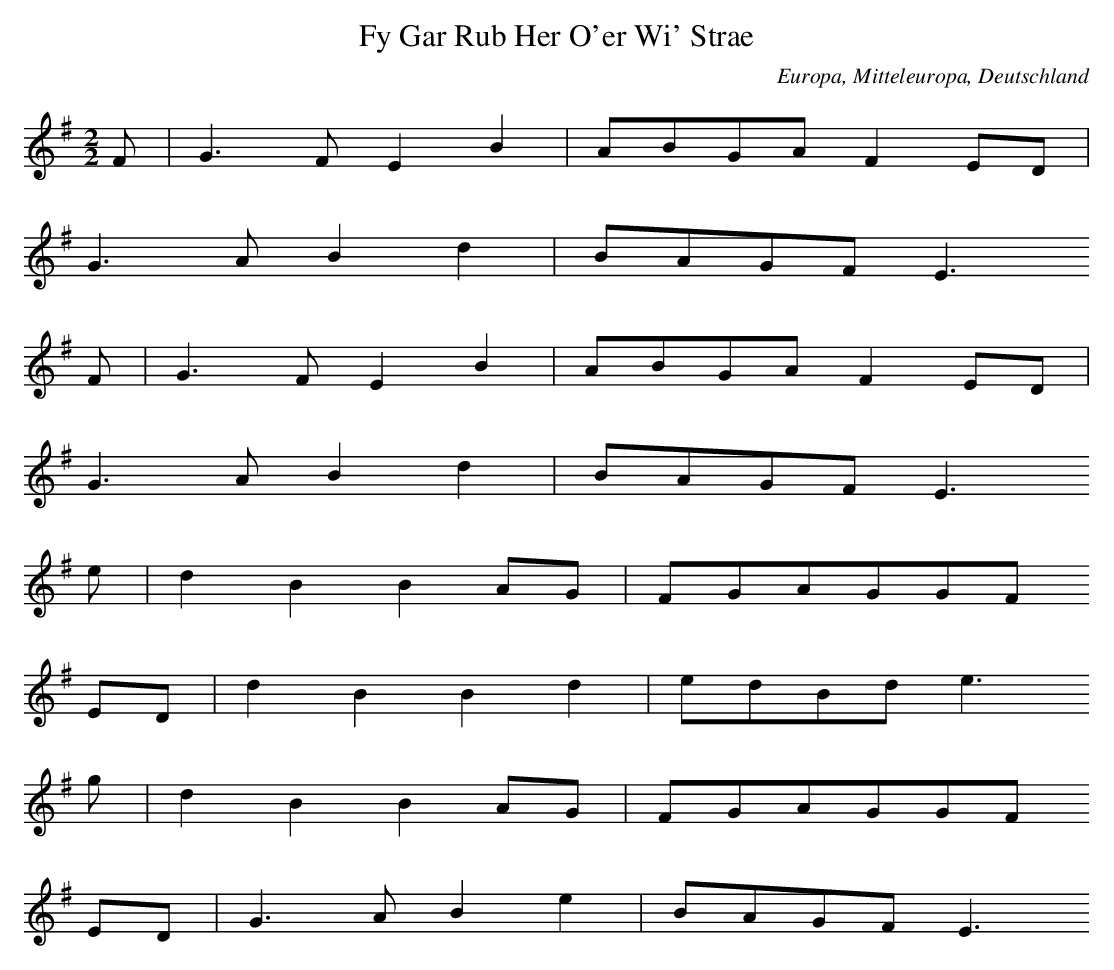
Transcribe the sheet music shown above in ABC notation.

X:1
T: Fy Gar Rub Her O'er Wi' Strae
O: Europa, Mitteleuropa, Deutschland
M: 2/2
L: 1/8
K: Em
F | G3FE2B2 | ABGAF2ED |
G3AB2d2 | BAGFE3
F | G3FE2B2 | ABGAF2ED |
G3AB2d2 | BAGFE3
e | d2B2B2AG | FGAGGF
ED | d2B2B2d2 | edBde3
g | d2B2B2AG | FGAGGF
ED | G3AB2e2 | BAGFE3
